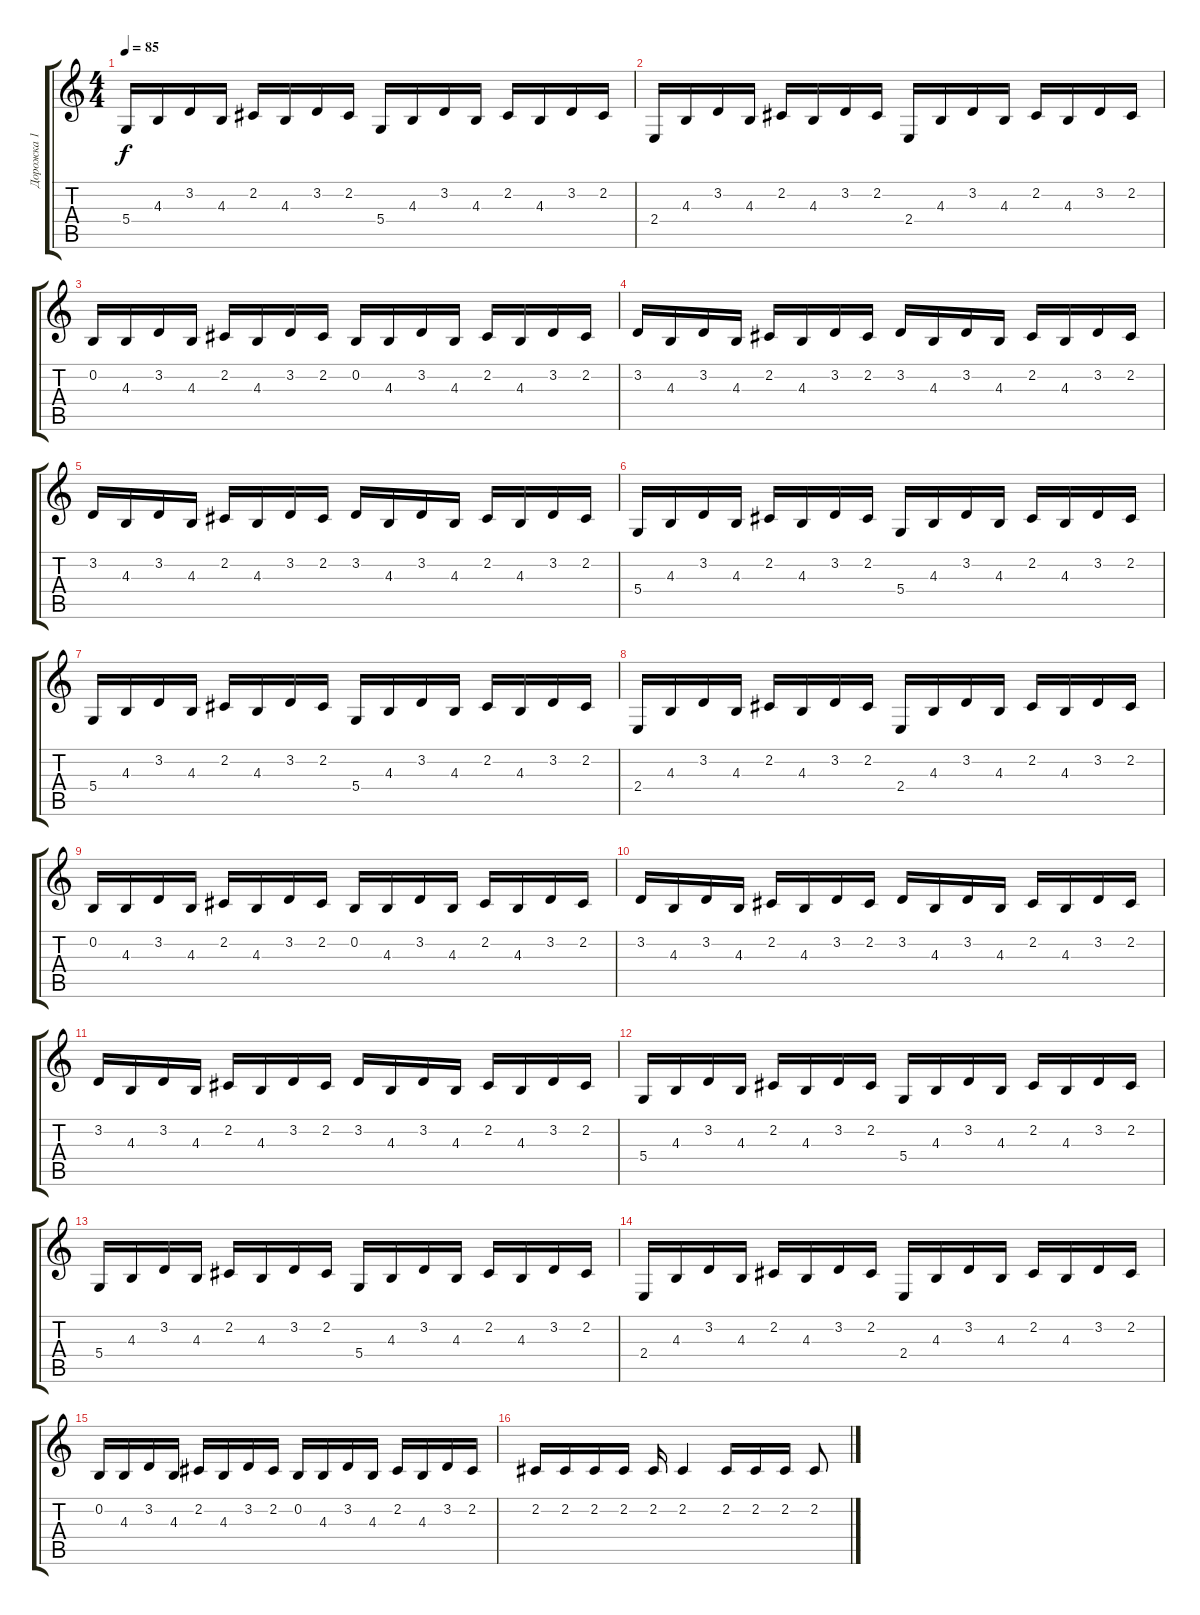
\track ("Дорожка 1" "Дорожка 1") {instrument brightacousticpiano}
\staff {score tabs}
\tuning (E4 B3 G3 D3 A2 E2) {hide}
\ts (4 4)
\tempo 85
\clef g2
\ks c
5.4.16{dy f} 4.3.16 3.2.16 4.3.16 2.2.16 4.3.16 3.2.16 2.2.16 5.4.16 4.3.16 3.2.16 4.3.16 2.2.16 4.3.16 3.2.16 2.2.16 |
2.4.16 4.3.16 3.2.16 4.3.16 2.2.16 4.3.16 3.2.16 2.2.16 2.4.16 4.3.16 3.2.16 4.3.16 2.2.16 4.3.16 3.2.16 2.2.16 |
0.2.16 4.3.16 3.2.16 4.3.16 2.2.16 4.3.16 3.2.16 2.2.16 0.2.16 4.3.16 3.2.16 4.3.16 2.2.16 4.3.16 3.2.16 2.2.16 |
3.2.16 4.3.16 3.2.16 4.3.16 2.2.16 4.3.16 3.2.16 2.2.16 3.2.16 4.3.16 3.2.16 4.3.16 2.2.16 4.3.16 3.2.16 2.2.16 |
3.2.16 4.3.16 3.2.16 4.3.16 2.2.16 4.3.16 3.2.16 2.2.16 3.2.16 4.3.16 3.2.16 4.3.16 2.2.16 4.3.16 3.2.16 2.2.16 |
5.4.16 4.3.16 3.2.16 4.3.16 2.2.16 4.3.16 3.2.16 2.2.16 5.4.16 4.3.16 3.2.16 4.3.16 2.2.16 4.3.16 3.2.16 2.2.16 |
5.4.16 4.3.16 3.2.16 4.3.16 2.2.16 4.3.16 3.2.16 2.2.16 5.4.16 4.3.16 3.2.16 4.3.16 2.2.16 4.3.16 3.2.16 2.2.16 |
2.4.16 4.3.16 3.2.16 4.3.16 2.2.16 4.3.16 3.2.16 2.2.16 2.4.16 4.3.16 3.2.16 4.3.16 2.2.16 4.3.16 3.2.16 2.2.16 |
0.2.16 4.3.16 3.2.16 4.3.16 2.2.16 4.3.16 3.2.16 2.2.16 0.2.16 4.3.16 3.2.16 4.3.16 2.2.16 4.3.16 3.2.16 2.2.16 |
3.2.16 4.3.16 3.2.16 4.3.16 2.2.16 4.3.16 3.2.16 2.2.16 3.2.16 4.3.16 3.2.16 4.3.16 2.2.16 4.3.16 3.2.16 2.2.16 |
3.2.16 4.3.16 3.2.16 4.3.16 2.2.16 4.3.16 3.2.16 2.2.16 3.2.16 4.3.16 3.2.16 4.3.16 2.2.16 4.3.16 3.2.16 2.2.16 |
5.4.16 4.3.16 3.2.16 4.3.16 2.2.16 4.3.16 3.2.16 2.2.16 5.4.16 4.3.16 3.2.16 4.3.16 2.2.16 4.3.16 3.2.16 2.2.16 |
5.4.16 4.3.16 3.2.16 4.3.16 2.2.16 4.3.16 3.2.16 2.2.16 5.4.16 4.3.16 3.2.16 4.3.16 2.2.16 4.3.16 3.2.16 2.2.16 |
2.4.16 4.3.16 3.2.16 4.3.16 2.2.16 4.3.16 3.2.16 2.2.16 2.4.16 4.3.16 3.2.16 4.3.16 2.2.16 4.3.16 3.2.16 2.2.16 |
0.2.16 4.3.16 3.2.16 4.3.16 2.2.16 4.3.16 3.2.16 2.2.16 0.2.16 4.3.16 3.2.16 4.3.16 2.2.16 4.3.16 3.2.16 2.2.16 |
2.2.16 2.2.16 2.2.16 2.2.16 2.2.16 2.2.4 2.2.16 2.2.16 2.2.16 2.2.8
